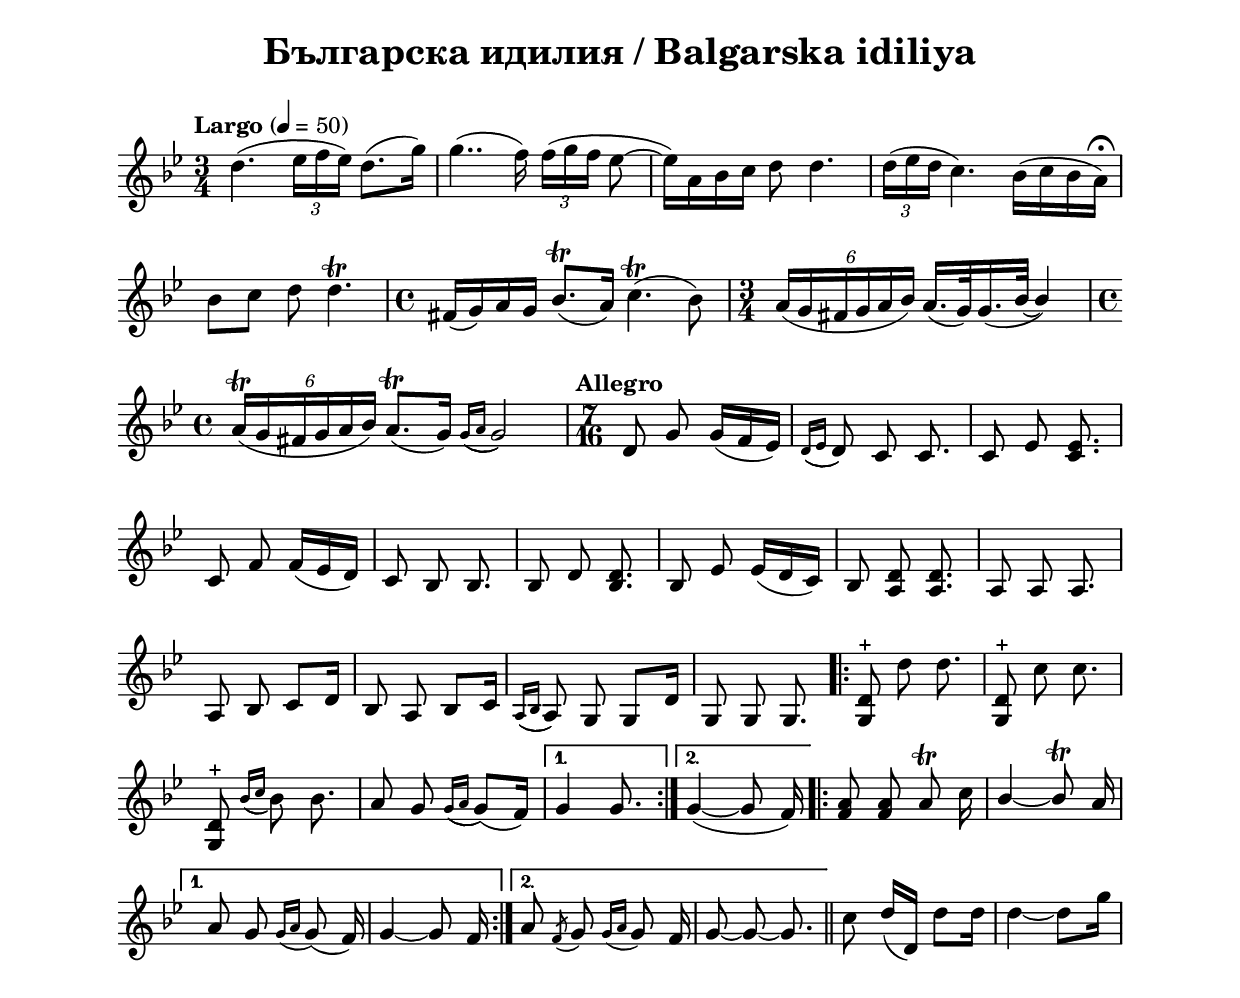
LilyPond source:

\version "2.18.2"

\paper {
  print-all-headers = ##t
  print-page-number = ##f 
  left-margin = 2\cm
  right-margin = 2\cm
}

\header {
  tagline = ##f
}


\score{
  \layout { 
    indent = 0.0\cm % remove first line indentation
    ragged-last = ##t % do not spread last line to fill the whole space
    \context {
      \Score
      \omit BarNumber %remove bar numbers
    } % context
  } % layout

  \new Voice \relative c' {
    \clef treble
    \key g \minor
    \time 3/4
    \tempo "Largo" 4 = 50
    \autoBeamOff
    
    \repeat volta 1 { 
      d'4.( \tuplet 3/2 { ees16 [f ees]) } d8.([g16]) | \noBreak
      g4..(f16) \tuplet 3/2 { f16( [g f] } ees8~ | \noBreak
      ees16)[a, bes c] d8 d4. | \noBreak
      \tuplet 3/2 { d16( [ees d] } c4.) bes16([c bes a\fermata]) | \break
  
      bes8 [c] d8 d4.\trill | \noBreak
      \time 4/4 fis,16([g) a g] bes8.\trill([ a16]) c4.\trill( bes8) | \noBreak
      \time 3/4  \tuplet 6/4 { a16([g fis g a bes]) }  a16.([g32) \slurDown g16.(\tieDown bes32~] \stemUp bes4) | \time 4/4 \break
      
      \tuplet 6/4 { a16\trill([g fis g a bes]) } a8.\trill([g16])  \acciaccatura { g16([ a] } g2) | \noBreak
    } 
    \set Score.doubleRepeatType = #":|.|:"
    \repeat volta 1 { 
      \time 7/16  
      \tempo "Allegro"
       
      d8 g g16([f ees]) | \noBreak 
      \acciaccatura { d16([ ees]  } d8) c8 c8. | \noBreak 
      c8 ees <c ees>8. | \break
       
      c8 f f16([ees d]) | \noBreak
      c8 bes bes8. | \noBreak
      bes8 d <bes d>8. | \noBreak 
      bes8 ees ees16([d c]) | \noBreak 
      bes8 <a d>8 <a d>8. | \noBreak 
      a8 a a8. | \break
     
      a8 bes c[d16] | \noBreak 
      bes8 a bes[c16] | \noBreak 
      \acciaccatura { a16([ bes]} a8) g g[d'16] | \noBreak
      g,8 g g8. | \noBreak
    }
    \repeat volta 2 { 
      <g d'>8\stopped \stemNeutral d''8 d8. | \noBreak
      <g,, d'>8\stopped c'8 c8. | \break
       
      <g, d'>8\stopped \acciaccatura { bes'16([c] } bes8) bes8. | \noBreak
      a8 g \acciaccatura { g16([a]} g8)([f16]) | \noBreak
    }
    \alternative {
      { g4 g8. | \noBreak }
      { g4~(g8 f16) | \noBreak }
    }
    \repeat volta 2 { 
      <f a>8 <f a> a\trill c16 | \noBreak
      \stemUp bes4~ bes8\trill a16 | \break
    }
    \alternative { 
      {
        a8 g \acciaccatura { g16[a]}  g8( f16) | \noBreak
        g4~ g8 f16 | \noBreak 
      }
      {
        a8 \acciaccatura { f8 } g \acciaccatura { g16[a] } g8 f16 | \noBreak
        g8~ g~ g8. | \bar "||" \noBreak
      }
    }
    \stemNeutral c8 d16([d,]) d'8[d16] | \noBreak
    d4~ d8[g16] | \break
    
    
    
    
  }
  \header {
    title = "Българска идилия / Balgarska idiliya"
  }

} % score
